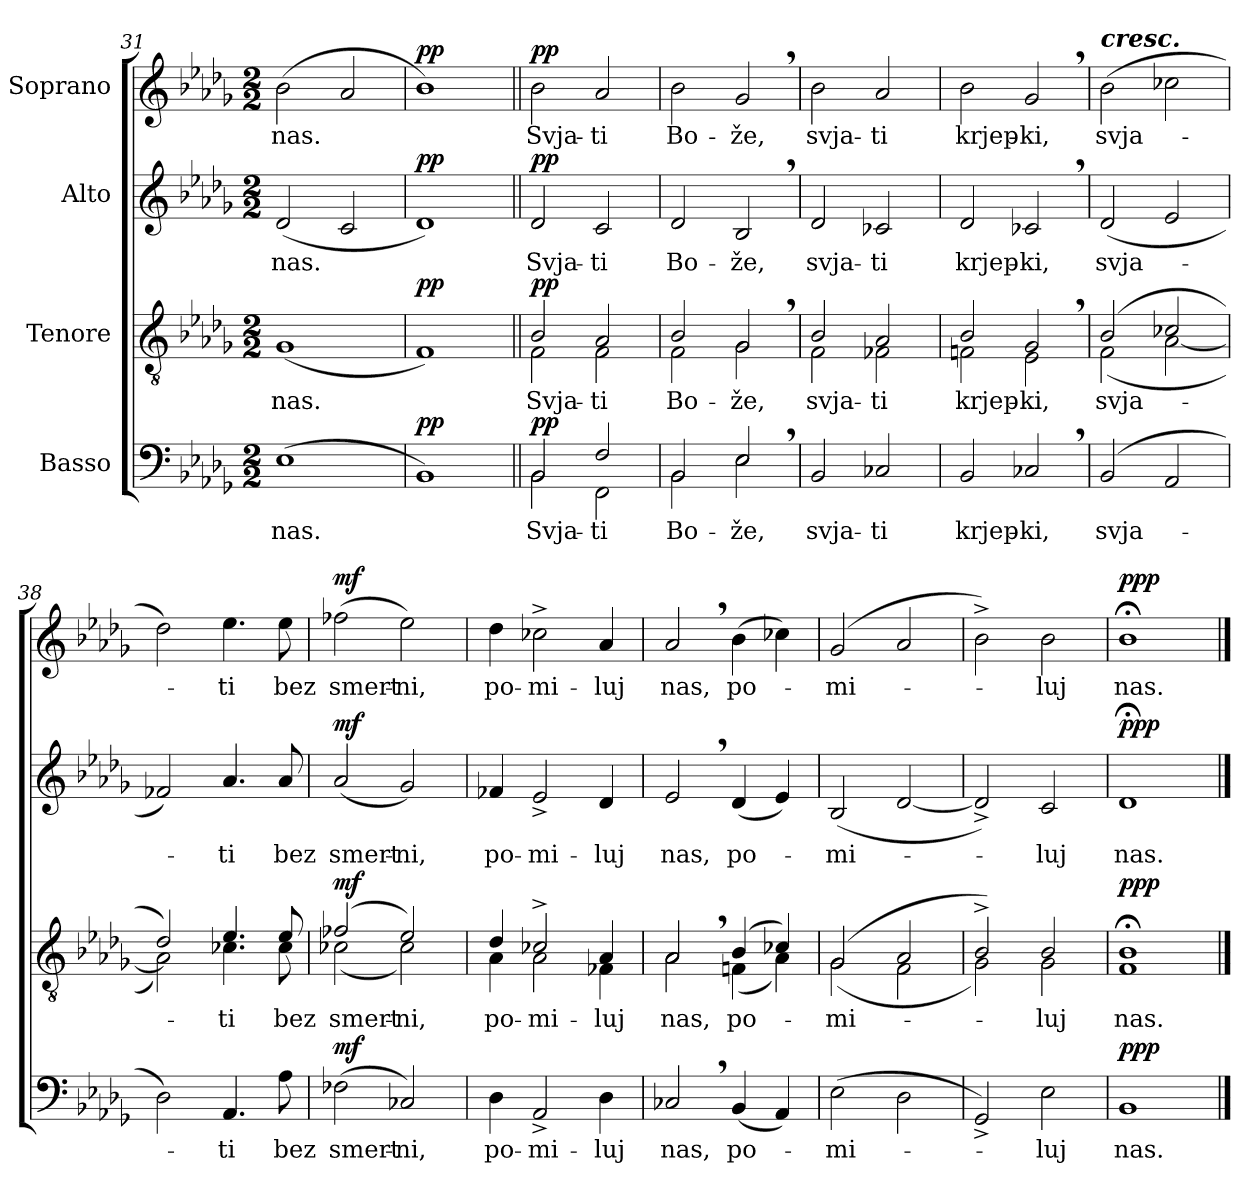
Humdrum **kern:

**kern	**text	**dynam	**kern	**text	**dynam	**kern	**text	**dynam	**kern	**text	**dynam
*part4	*part4	*part4	*part3	*part3	*part3	*part2	*part2	*part2	*part1	*part1	*part1
*staff4	*staff4	*staff4	*staff3	*staff3	*staff3	*staff2	*staff2	*staff2	*staff1	*staff1	*staff1
*I"Basso	*	*	*I"Tenore	*	*	*I"Alto	*	*	*I"Soprano	*	*
!!LO:PB:g=z
*clefF4	*	*	*clefGv2	*	*	*clefG2	*	*	*clefG2	*	*
*k[b-e-a-d-g-]	*	*	*k[b-e-a-d-g-]	*	*	*k[b-e-a-d-g-]	*	*	*k[b-e-a-d-g-]	*	*
*D-:	*	*	*D-:	*	*	*D-:	*	*	*D-:	*	*
*M2/2	*	*	*M2/2	*	*	*M2/2	*	*	*M2/2	*	*
=31	=31	=31	=31	=31	=31	=31	=31	=31	=31	=31	=31
(1E-	nas.	.	(1G-	nas.	.	(2d-/	nas.	.	(2b-\	nas.	.
.	.	.	.	.	.	2c/	.	.	2a-/	.	.
=32	=32	=32	=32	=32	=32	=32	=32	=32	=32	=32	=32
!	!	!LO:DY:a	!	!	!LO:DY:a	!	!	!LO:DY:a	!	!	!LO:DY:a
1BB-)	.	pp	1F)	.	pp	1d-)	.	pp	1b-)	.	pp
=33||	=33||	=33||	=33||	=33||	=33||	=33||	=33||	=33||	=33||	=33||	=33||
*^	*	*	*^	*	*	*	*	*	*	*	*
!	!	!	!LO:DY:a	!	!	!	!LO:DY:a	!	!	!LO:DY:a	!	!	!LO:DY:a
2BB-/	2BB-\	Svja-	pp	2B-/	2F\	Svja-	pp	2d-/	Svja-	pp	2b-\	Svja-	pp
2F/	2FF\	-ti	.	2A-/	2F\	-ti	.	2c/	-ti	.	2a-/	-ti	.
=34	=34	=34	=34	=34	=34	=34	=34	=34	=34	=34	=34	=34	=34
2BB-/	2BB-\	Bo-	.	2B-/	2F\	Bo-	.	2d-/	Bo-	.	2b-\	Bo-	.
2E-,>/	2E-\	-že,	.	2G-,>/	2G-\	-že,	.	2B-,>/	-že,	.	2g-,>/	-že,	.
*v	*v	*	*	*	*	*	*	*	*	*	*	*	*
=35	=35	=35	=35	=35	=35	=35	=35	=35	=35	=35	=35	=35
2BB-/	svja-	.	2B-/	2F\	svja-	.	2d-/	svja-	.	2b-\	svja-	.
2C-X/	-ti	.	2A-/	2F-X\	-ti	.	2c-X/	-ti	.	2a-/	-ti	.
!!LO:LB:g=z
=36	=36	=36	=36	=36	=36	=36	=36	=36	=36	=36	=36	=36
2BB-/	krjep-	.	2B-/	2Fn\	krjep-	.	2d-/	krjep-	.	2b-\	krjep-	.
2C-X,>/	-ki,	.	2G-,>/	2E-\	-ki,	.	2c-X,>/	-ki,	.	2g-,>/	-ki,	.
=37	=37	=37	=37	=37	=37	=37	=37	=37	=37	=37	=37	=37
!	!	!	!	!	!	!	!	!	!	!LO:TX:a:Bi:t=cresc.	!	!
(2BB-/	svja-	.	(2B-/	(2F\	svja-	.	(2d-/	svja-	.	(2b-\	svja-	.
2AA-/	.	.	2c-X/	[<2A-\	.	.	2e-/	.	.	2cc-X\	.	.
=38	=38	=38	=38	=38	=38	=38	=38	=38	=38	=38	=38	=38
2D-\)	.	.	2d-/)	2A-\])	.	.	2f-X/)	.	.	2dd-\)	.	.
4.AA-/	-ti	.	4.e-/	4.c-X\	-ti	.	4.a-/	-ti	.	4.ee-\	-ti	.
8A-\	bez	.	8e-/	8c-\	bez	.	8a-/	bez	.	8ee-\	bez	.
=39	=39	=39	=39	=39	=39	=39	=39	=39	=39	=39	=39	=39
!	!	!LO:DY:a	!	!	!	!LO:DY:a	!	!	!LO:DY:a	!	!	!LO:DY:a
(2F-X\	smert-	mf	(2f-X/	(2c-X\	smert-	mf	(2a-/	smert-	mf	(2ff-X\	smert-	mf
2C-X/)	-ni,	.	2e-/)	2c-\)	-ni,	.	2g-/)	-ni,	.	2ee-\)	-ni,	.
=40	=40	=40	=40	=40	=40	=40	=40	=40	=40	=40	=40	=40
4D-\	po-	.	4d-/	4A-\	po-	.	4f-X/	po-	.	4dd-\	po-	.
2AA-^>/	-mi-	.	2c-X^>/	2A-\	-mi-	.	2e-^>/	-mi-	.	2cc-X^>\	-mi-	.
4D-\	-luj	.	4A-/	4F-X\	-luj	.	4d-/	-luj	.	4a-/	-luj	.
!!LO:LB:g=z
=41	=41	=41	=41	=41	=41	=41	=41	=41	=41	=41	=41	=41
2C-X,>/	nas,	.	2A-,>/	2A-\	nas,	.	2e-,>/	nas,	.	2a-,>/	nas,	.
(4BB-/	po-	.	(4B-/	(4Fn\	po-	.	(4d-/	po-	.	(4b-\	po-	.
4AA-/)	.	.	4c-X/)	4A-\)	.	.	4e-/)	.	.	4cc-X\)	.	.
=42	=42	=42	=42	=42	=42	=42	=42	=42	=42	=42	=42	=42
(2E-\	-mi-	.	(2G-/	(2G-\	-mi-	.	(2B-/	-mi-	.	(2g-/	-mi-	.
2D-\	.	.	2A-/	2F\	.	.	[2d-/	.	.	2a-/	.	.
=43	=43	=43	=43	=43	=43	=43	=43	=43	=43	=43	=43	=43
2GG-^>/)	.	.	2B-^>/)	2G-\)	.	.	2d-^>/])	.	.	2b-^>\)	.	.
2E-\	-luj	.	2B-/	2G-\	-luj	.	2c/	-luj	.	2b-\	-luj	.
=44	=44	=44	=44	=44	=44	=44	=44	=44	=44	=44	=44	=44
!	!	!LO:DY:a	!	!	!	!LO:DY:a	!	!	!LO:DY:a	!	!	!LO:DY:a
1BB-	nas.	ppp	1B-;<	1F	nas.	ppp	1d-;<	nas.	ppp	1b-;<	nas.	ppp
*	*	*	*v	*v	*	*	*	*	*	*	*	*
==	==	==	==	==	==	==	==	==	==	==	==
*-	*-	*-	*-	*-	*-	*-	*-	*-	*-	*-	*-
